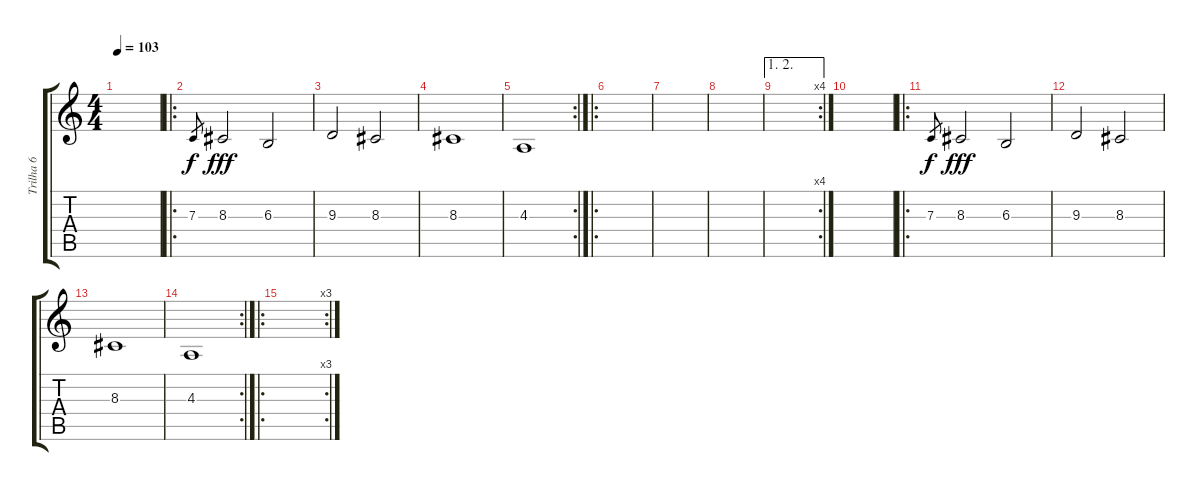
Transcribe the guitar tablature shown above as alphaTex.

\track ("Trilha 6" "Trilha 6") {instrument choiraahs}
\staff {score tabs}
\tuning (D4 A3 F3 C3 G2 C2) {hide}
\ts (4 4)
\tempo 103
\clef g2
\ks c
|
\ro
7.3.8{gr} 8.3.2{dy fff} 6.3.2 |
9.3.2 8.3.2 |
8.3.1 |
\rc 2
4.3.1 |
\ro
|
|
|
\ae (1 2)
\rc 4
|
|
\ro
7.3.8{gr dy f} 8.3.2{dy fff} 6.3.2 |
9.3.2 8.3.2 |
8.3.1 |
\rc 2
4.3.1 |
\ro
\rc 3
